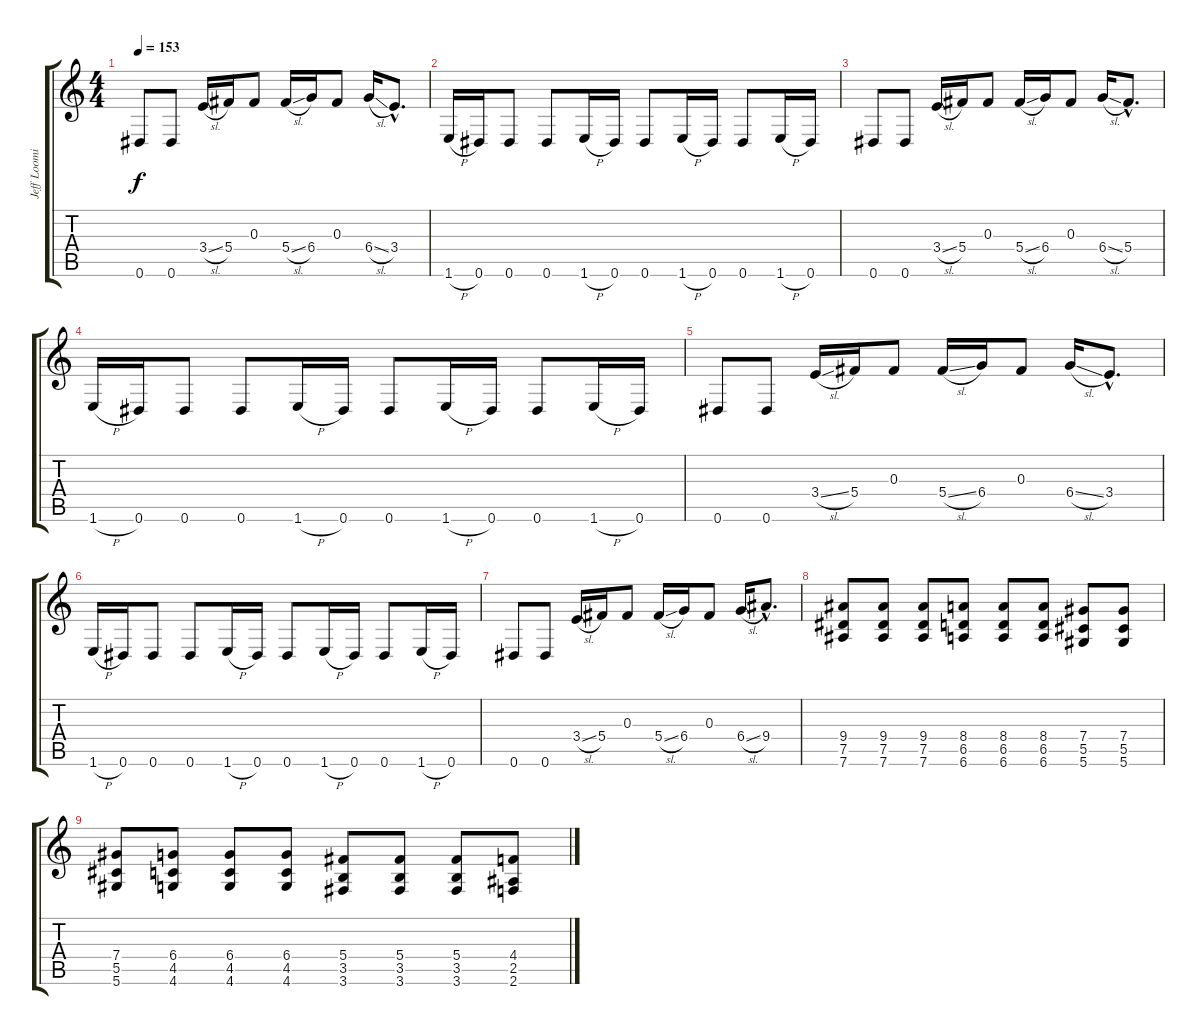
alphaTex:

\track ("Jeff Loomis" "Jeff Loomi") {instrument distortionguitar}
\staff {score tabs}
\tuning (Eb4 Bb3 Gb3 Db3 Ab2 Eb2) {hide}
\ts (4 4)
\tempo 153
\clef g2
\ks c
0.6.8{dy f} 0.6.8 3.4{sl}.16 5.4.16 0.3.8 5.4{sl}.16 6.4.16 0.3.8 6.4{sl}.16 3.4{hac}.8{d} |
1.6{h}.16 0.6.16 0.6.8 0.6.8 1.6{h}.16 0.6.16 0.6.8 1.6{h}.16 0.6.16 0.6.8 1.6{h}.16 0.6.16 |
0.6.8 0.6.8 3.4{sl}.16 5.4.16 0.3.8 5.4{sl}.16 6.4.16 0.3.8 6.4{sl}.16 5.4{hac}.8{d} |
1.6{h}.16 0.6.16 0.6.8 0.6.8 1.6{h}.16 0.6.16 0.6.8 1.6{h}.16 0.6.16 0.6.8 1.6{h}.16 0.6.16 |
0.6.8 0.6.8 3.4{sl}.16 5.4.16 0.3.8 5.4{sl}.16 6.4.16 0.3.8 6.4{sl}.16 3.4{hac}.8{d} |
1.6{h}.16 0.6.16 0.6.8 0.6.8 1.6{h}.16 0.6.16 0.6.8 1.6{h}.16 0.6.16 0.6.8 1.6{h}.16 0.6.16 |
0.6.8 0.6.8 3.4{sl}.16 5.4.16 0.3.8 5.4{sl}.16 6.4.16 0.3.8 6.4{sl}.16 9.4{hac}.8{d} |
(9.4 7.5 7.6).8 (9.4 7.5 7.6).8 (9.4 7.5 7.6).8 (8.4 6.5 6.6).8 (8.4 6.5 6.6).8 (8.4 6.5 6.6).8 (7.4 5.5 5.6).8 (7.4 5.5 5.6).8 |
(7.4 5.5 5.6).8 (6.4 4.5 4.6).8 (6.4 4.5 4.6).8 (6.4 4.5 4.6).8 (5.4 3.5 3.6).8 (5.4 3.5 3.6).8 (5.4 3.5 3.6).8 (4.4 2.5 2.6).8
